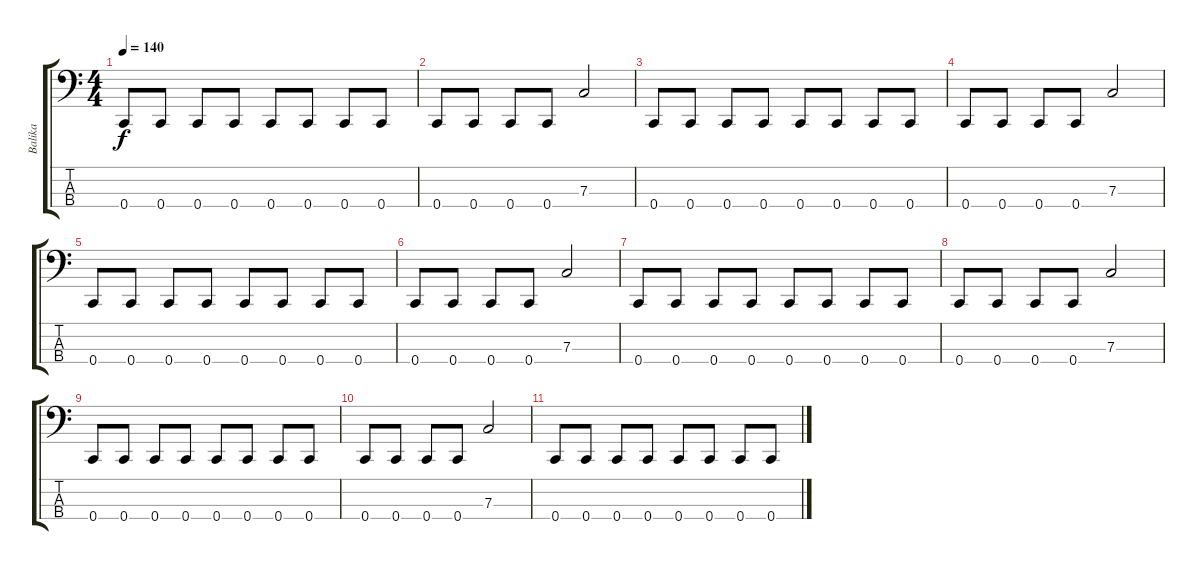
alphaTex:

\track ("Balika" "Balika") {instrument electricbassfinger}
\staff {score tabs}
\tuning (Eb2 Bb1 F1 C1) {hide}
\ts (4 4)
\tempo 140
\clef f4
\ks c
0.4.8{dy f} 0.4.8 0.4.8 0.4.8 0.4.8 0.4.8 0.4.8 0.4.8 |
0.4.8 0.4.8 0.4.8 0.4.8 7.3.2 |
0.4.8 0.4.8 0.4.8 0.4.8 0.4.8 0.4.8 0.4.8 0.4.8 |
0.4.8 0.4.8 0.4.8 0.4.8 7.3.2 |
0.4.8 0.4.8 0.4.8 0.4.8 0.4.8 0.4.8 0.4.8 0.4.8 |
0.4.8 0.4.8 0.4.8 0.4.8 7.3.2 |
0.4.8 0.4.8 0.4.8 0.4.8 0.4.8 0.4.8 0.4.8 0.4.8 |
0.4.8 0.4.8 0.4.8 0.4.8 7.3.2 |
0.4.8 0.4.8 0.4.8 0.4.8 0.4.8 0.4.8 0.4.8 0.4.8 |
0.4.8 0.4.8 0.4.8 0.4.8 7.3.2 |
0.4.8 0.4.8 0.4.8 0.4.8 0.4.8 0.4.8 0.4.8 0.4.8
